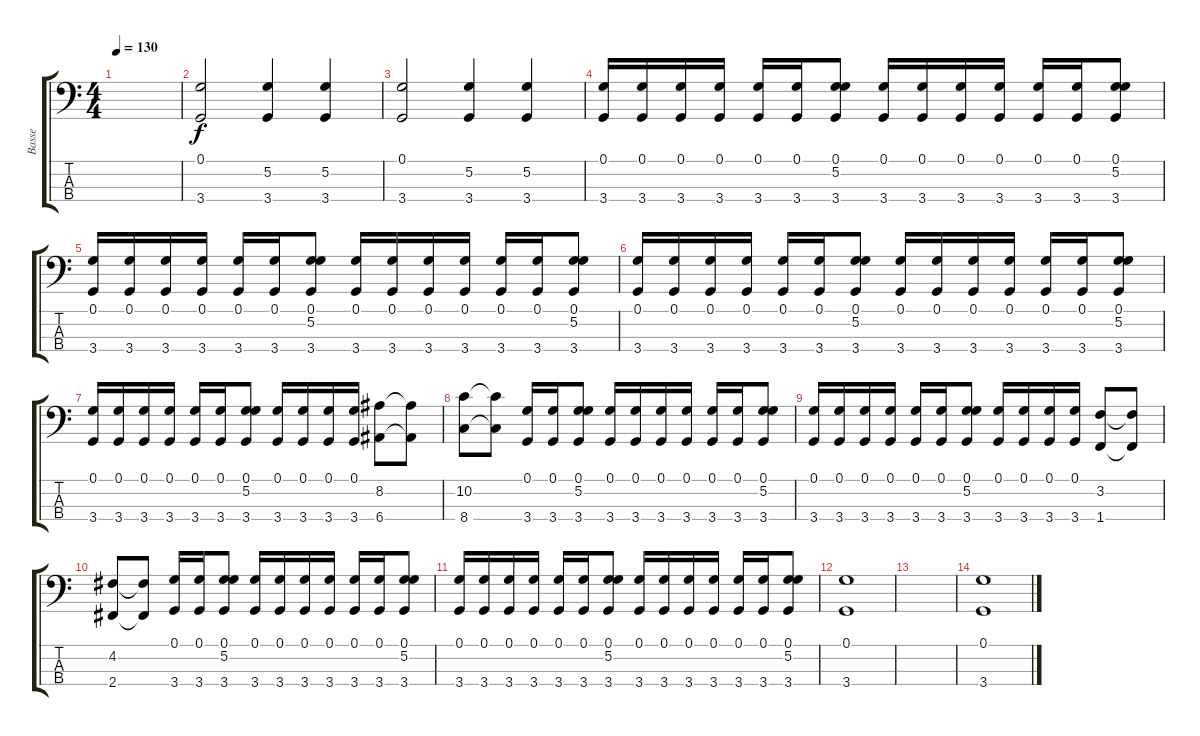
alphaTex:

\track ("Basse" "Basse") {instrument electricbasspick}
\staff {score tabs}
\tuning (G2 D2 A1 E1) {hide}
\ts (4 4)
\tempo 130
\clef f4
\ks c
|
(0.1 3.4).2 (5.2 3.4).4 (5.2 3.4).4 |
(0.1 3.4).2 (5.2 3.4).4 (5.2 3.4).4 |
(0.1 3.4).16 (0.1 3.4).16 (0.1 3.4).16 (0.1 3.4).16 (0.1 3.4).16 (0.1 3.4).16 (0.1 5.2 3.4).8 (0.1 3.4).16 (0.1 3.4).16 (0.1 3.4).16 (0.1 3.4).16 (0.1 3.4).16 (0.1 3.4).16 (0.1 5.2 3.4).8 |
(0.1 3.4).16 (0.1 3.4).16 (0.1 3.4).16 (0.1 3.4).16 (0.1 3.4).16 (0.1 3.4).16 (0.1 5.2 3.4).8 (0.1 3.4).16 (0.1 3.4).16 (0.1 3.4).16 (0.1 3.4).16 (0.1 3.4).16 (0.1 3.4).16 (0.1 5.2 3.4).8 |
(0.1 3.4).16 (0.1 3.4).16 (0.1 3.4).16 (0.1 3.4).16 (0.1 3.4).16 (0.1 3.4).16 (0.1 5.2 3.4).8 (0.1 3.4).16 (0.1 3.4).16 (0.1 3.4).16 (0.1 3.4).16 (0.1 3.4).16 (0.1 3.4).16 (0.1 5.2 3.4).8 |
(0.1 3.4).16 (0.1 3.4).16 (0.1 3.4).16 (0.1 3.4).16 (0.1 3.4).16 (0.1 3.4).16 (0.1 5.2 3.4).8 (0.1 3.4).16 (0.1 3.4).16 (0.1 3.4).16 (0.1 3.4).16 (8.2 6.4).8 (8.2{t} 6.4{t}).8 |
(10.2 8.4).8 (10.2{t} 8.4{t}).8 (0.1 3.4).16 (0.1 3.4).16 (0.1 5.2 3.4).8 (0.1 3.4).16 (0.1 3.4).16 (0.1 3.4).16 (0.1 3.4).16 (0.1 3.4).16 (0.1 3.4).16 (0.1 5.2 3.4).8 |
(0.1 3.4).16 (0.1 3.4).16 (0.1 3.4).16 (0.1 3.4).16 (0.1 3.4).16 (0.1 3.4).16 (0.1 5.2 3.4).8 (0.1 3.4).16 (0.1 3.4).16 (0.1 3.4).16 (0.1 3.4).16 (3.2 1.4).8 (3.2{t} 1.4{t}).8 |
(4.2 2.4).8 (4.2{t} 2.4{t}).8 (0.1 3.4).16 (0.1 3.4).16 (0.1 5.2 3.4).8 (0.1 3.4).16 (0.1 3.4).16 (0.1 3.4).16 (0.1 3.4).16 (0.1 3.4).16 (0.1 3.4).16 (0.1 5.2 3.4).8 |
(0.1 3.4).16 (0.1 3.4).16 (0.1 3.4).16 (0.1 3.4).16 (0.1 3.4).16 (0.1 3.4).16 (0.1 5.2 3.4).8 (0.1 3.4).16 (0.1 3.4).16 (0.1 3.4).16 (0.1 3.4).16 (0.1 3.4).16 (0.1 3.4).16 (0.1 5.2 3.4).8 |
(0.1 3.4).1 |
|
(0.1 3.4).1
